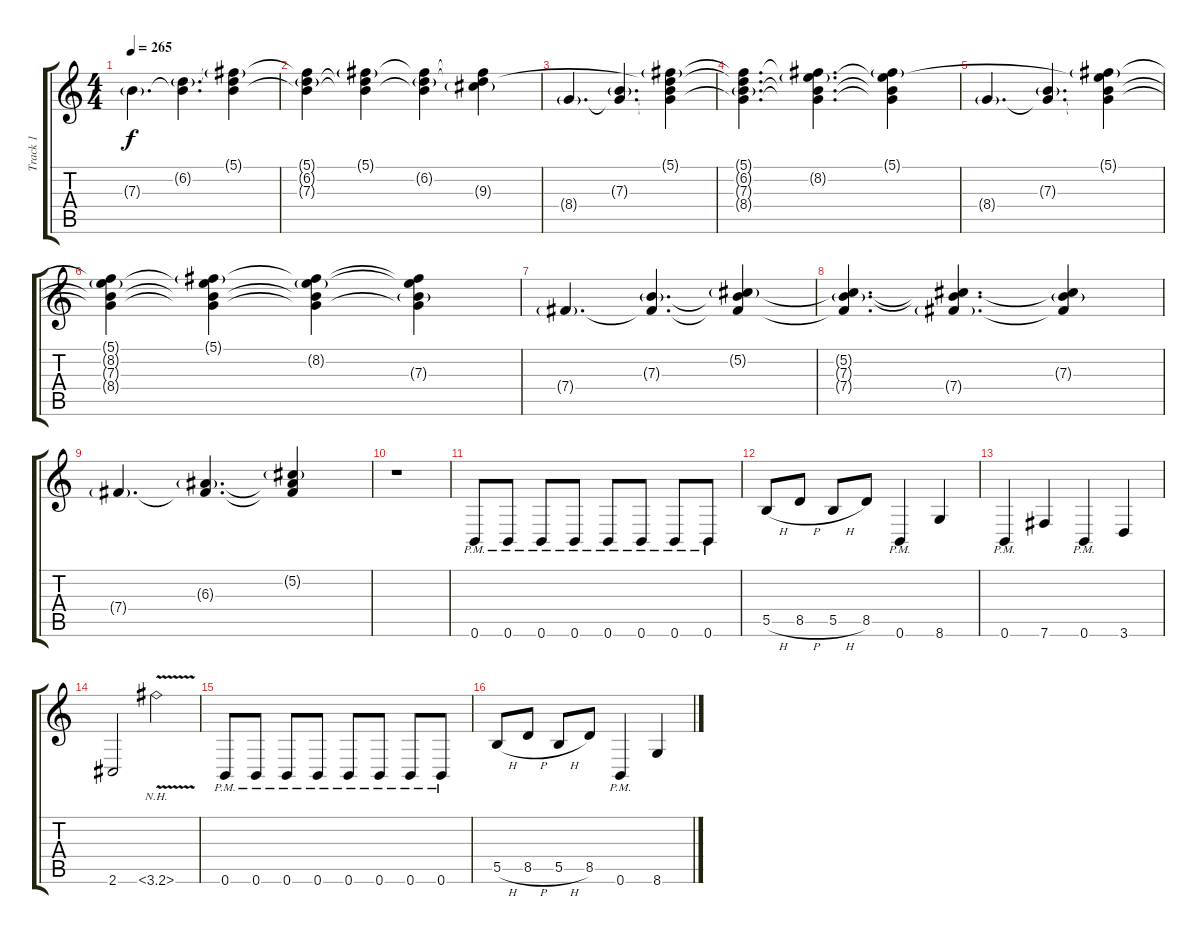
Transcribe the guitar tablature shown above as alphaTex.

\track ("Track 1" "Track 1") {instrument overdrivenguitar}
\staff {score tabs}
\tuning (Db4 Ab3 E3 B2 Gb2 B1) {hide}
\ts (4 4)
\tempo 265
\clef g2
\ks c
7.3{g}.4{d dy f} (6.2{g} 7.3{t}).4{d} (5.1{g} 6.2{t} 7.3{t}).4 |
(5.1{t} 6.2{g} 7.3{t}).4 (5.1{g} 6.2{t} 7.3{t}).4 (5.1{t} 6.2{g} 7.3{t}).4 (5.1{t} 6.2{t} 9.3{g}).4 |
8.4{g}.4{d} (7.3{g} 8.4{t}).4{d} (5.1{g} 6.2{t} 7.3{t} 8.4{t}).4 |
(5.1{t} 6.2{t} 7.3{g} 8.4{t}).4{d} (5.1{t} 8.2{g} 7.3{t} 8.4{t}).4{d} (5.1{g} 8.2{t} 7.3{t} 8.4{t}).4 |
8.4{g}.4{d} (7.3{g} 8.4{t}).4{d} (5.1{g} 8.2{t} 7.3{t} 8.4{t}).4 |
(5.1{t} 8.2{g} 7.3{t} 8.4{t}).4 (5.1{g} 8.2{t} 7.3{t} 8.4{t}).4 (5.1{t} 8.2{g} 7.3{t} 8.4{t}).4 (5.1{t} 8.2{t} 7.3{g} 8.4{t}).4 |
7.4{g}.4{d} (7.3{g} 7.4{t}).4{d} (5.2{g} 7.3{t} 7.4{t}).4 |
(5.2{t} 7.3{g} 7.4{t}).4{d} (5.2{t} 7.3{t} 7.4{g}).4{d} (5.2{t} 7.3{g} 7.4{t}).4 |
7.4{g}.4{d} (6.3{g} 7.4{t}).4{d} (5.2{g} 6.3{t} 7.4{t}).4 |
r.1 |
0.6{pm}.8 0.6{pm}.8 0.6{pm}.8 0.6{pm}.8 0.6{pm}.8 0.6{pm}.8 0.6{pm}.8 0.6{pm}.8 |
5.5{h}.8 8.5{h}.8 5.5{h}.8 8.5.8 0.6{pm}.4 8.6.4 |
0.6{pm}.4 7.6.4 0.6{pm}.4 3.6.4 |
2.6.2 3.6{nh v}.2 |
0.6{pm}.8 0.6{pm}.8 0.6{pm}.8 0.6{pm}.8 0.6{pm}.8 0.6{pm}.8 0.6{pm}.8 0.6{pm}.8 |
5.5{h}.8 8.5{h}.8 5.5{h}.8 8.5.8 0.6{pm}.4 8.6.4
